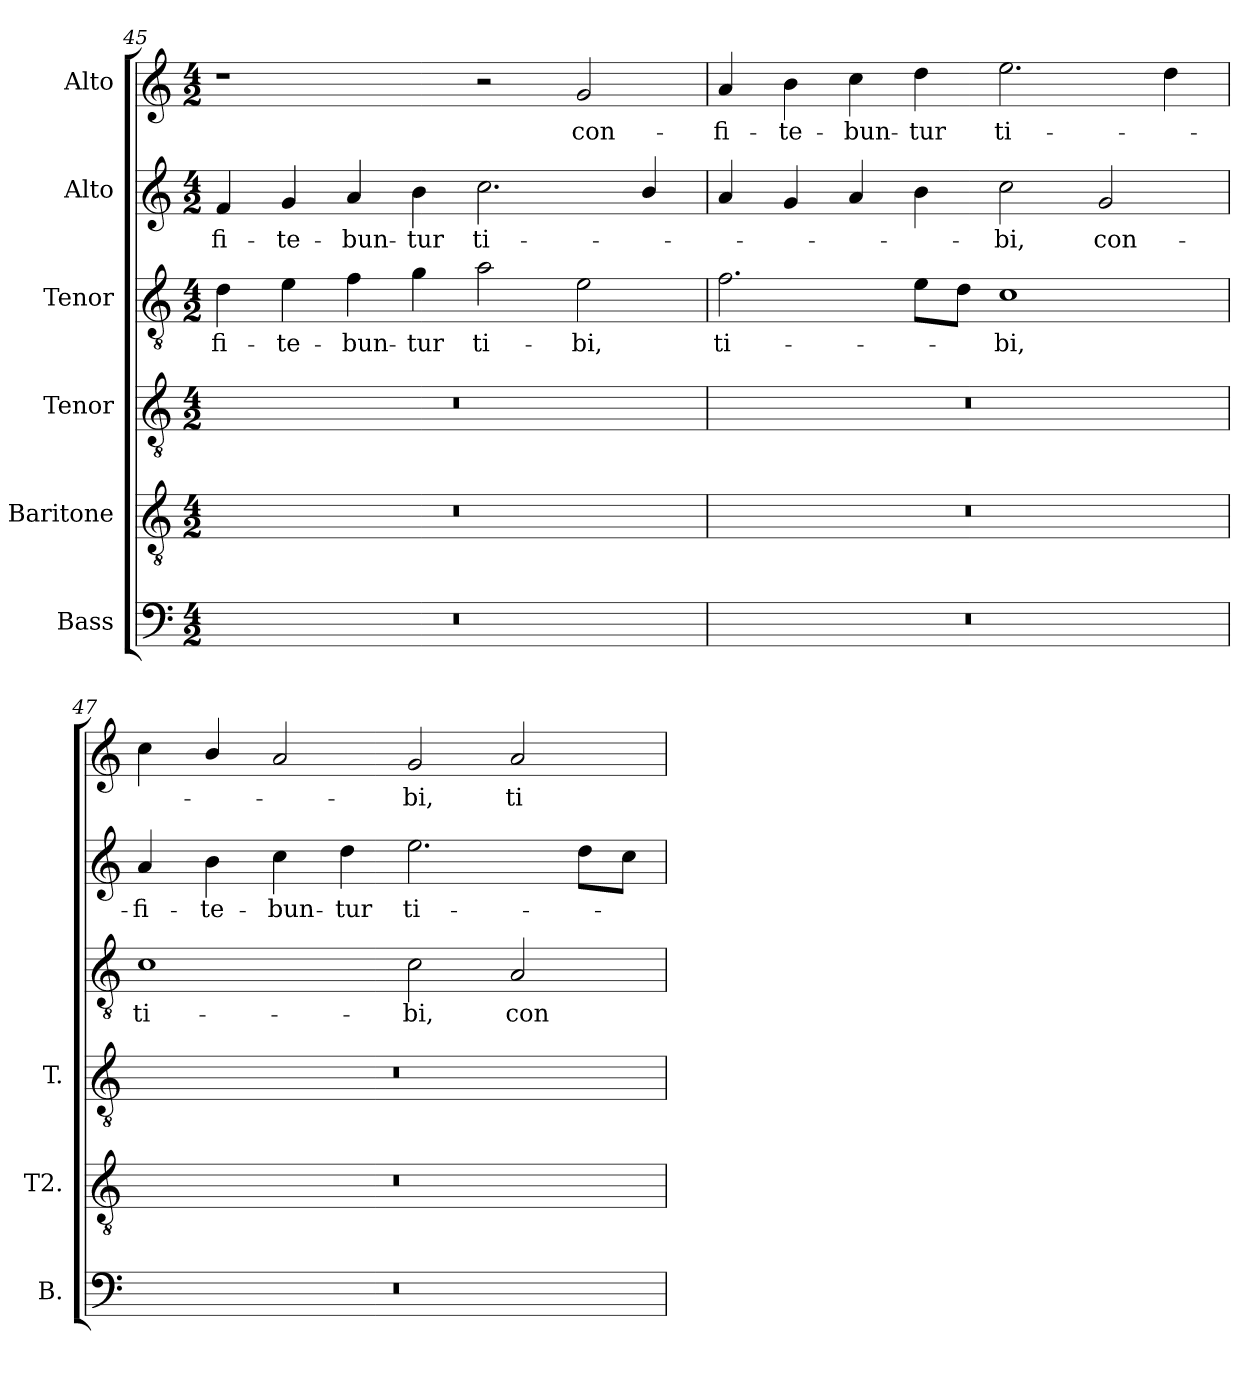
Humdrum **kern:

**kern	**kern	**kern	**kern	**text	**kern	**text	**kern	**text
*part6	*part5	*part4	*part3	*part3	*part2	*part2	*part1	*part1
*staff6	*staff5	*staff4	*staff3	*staff3	*staff2	*staff2	*staff1	*staff1
*I"Bass	*I"Baritone	*I"Tenor	*I"Tenor	*	*I"Alto	*	*I"Alto	*
*I'B.	*I'T2.	*I'T.	*	*	*	*	*	*
*clefF4	*clefGv2	*clefGv2	*clefGv2	*	*clefG2	*	*clefG2	*
*	*ITrd7c12	*ITrd7c12	*ITrd7c12	*	*	*	*	*
*k[]	*k[]	*k[]	*k[]	*	*k[]	*	*k[]	*
*C:	*C:	*C:	*C:	*	*C:	*	*C:	*
*M4/2	*M4/2	*M4/2	*M4/2	*	*M4/2	*	*M4/2	*
=45	=45	=45	=45	=45	=45	=45	=45	=45
!LO:N:vis=1	!LO:N:vis=1	!LO:N:vis=1	!	!	!	!	!	!
!	!	!	!	!LO:LY:b:color=#000000	!	!	!	!
!	!	!	!	!	!	!LO:LY:b:color=#000000	!	!
0r	0r	0r	4Di\	-fi-	4fi/	-fi-	1r	.
!	!	!	!	!LO:LY:b:color=#000000	!	!	!	!
!	!	!	!	!	!	!LO:LY:b:color=#000000	!	!
.	.	.	4Ei\	-te-	4gi/	-te-	.	.
!	!	!	!	!LO:LY:b:color=#000000	!	!	!	!
!	!	!	!	!	!	!LO:LY:b:color=#000000	!	!
.	.	.	4Fi\	-bun-	4ai/	-bun-	.	.
!	!	!	!	!LO:LY:b:color=#000000	!	!	!	!
!	!	!	!	!	!	!LO:LY:b:color=#000000	!	!
.	.	.	4Gi\	-tur	4bi\	-tur	.	.
!	!	!	!	!LO:LY:b:color=#000000	!	!	!	!
!	!	!	!	!	!	!LO:LY:b:color=#000000	!	!
.	.	.	2Ai\	ti-	2.cci\	ti-	2r	.
!	!	!	!	!LO:LY:b:color=#000000	!	!	!	!
!	!	!	!	!	!	!	!	!LO:LY:b:color=#000000
.	.	.	2Ei\	-bi,	.	.	2gi/	con-
.	.	.	.	.	4bi/	.	.	.
!!LO:LB:g=z
=46	=46	=46	=46	=46	=46	=46	=46	=46
!LO:N:vis=1	!LO:N:vis=1	!LO:N:vis=1	!	!	!	!	!	!
!	!	!	!	!LO:LY:b:color=#000000	!	!	!	!
!	!	!	!	!	!	!	!	!LO:LY:b:color=#000000
0r	0r	0r	2.Fi\	ti-	4ai/	.	4ai/	-fi-
!	!	!	!	!	!	!	!	!LO:LY:b:color=#000000
.	.	.	.	.	4gi/	.	4bi\	-te-
!	!	!	!	!	!	!	!	!LO:LY:b:color=#000000
.	.	.	.	.	4ai/	.	4cci\	-bun-
!	!	!	!	!	!	!	!	!LO:LY:b:color=#000000
.	.	.	8Ei\L	.	4bi\	.	4ddi\	-tur
.	.	.	8Di\J	.	.	.	.	.
!	!	!	!	!LO:LY:b:color=#000000	!	!	!	!
!	!	!	!	!	!	!LO:LY:b:color=#000000	!	!
!	!	!	!	!	!	!	!	!LO:LY:b:color=#000000
.	.	.	1Ci	-bi,	2cci\	-bi,	2.eei\	ti-
!	!	!	!	!	!	!LO:LY:b:color=#000000	!	!
.	.	.	.	.	2gi/	con-	.	.
.	.	.	.	.	.	.	4ddi\	.
=47	=47	=47	=47	=47	=47	=47	=47	=47
!LO:N:vis=1	!LO:N:vis=1	!LO:N:vis=1	!	!	!	!	!	!
!	!	!	!	!LO:LY:b:color=#000000	!	!	!	!
!	!	!	!	!	!	!LO:LY:b:color=#000000	!	!
0r	0r	0r	1Ci	ti-	4ai/	-fi-	4cci\	.
!	!	!	!	!	!	!LO:LY:b:color=#000000	!	!
.	.	.	.	.	4bi\	-te-	4bi/	.
!	!	!	!	!	!	!LO:LY:b:color=#000000	!	!
.	.	.	.	.	4cci\	-bun-	2ai/	.
!	!	!	!	!	!	!LO:LY:b:color=#000000	!	!
.	.	.	.	.	4ddi\	-tur	.	.
!	!	!	!	!LO:LY:b:color=#000000	!	!	!	!
!	!	!	!	!	!	!LO:LY:b:color=#000000	!	!
!	!	!	!	!	!	!	!	!LO:LY:b:color=#000000
.	.	.	2Ci\	-bi,	2.eei\	ti-	2gi/	-bi,
!	!	!	!	!LO:LY:b:color=#000000	!	!	!	!
!	!	!	!	!	!	!	!	!LO:LY:b:color=#000000
.	.	.	2AAi/	con-	.	.	2ai/	ti-
.	.	.	.	.	8ddi\L	.	.	.
.	.	.	.	.	8cci\J	.	.	.
=	=	=	=	=	=	=	=	=
*-	*-	*-	*-	*-	*-	*-	*-	*-
